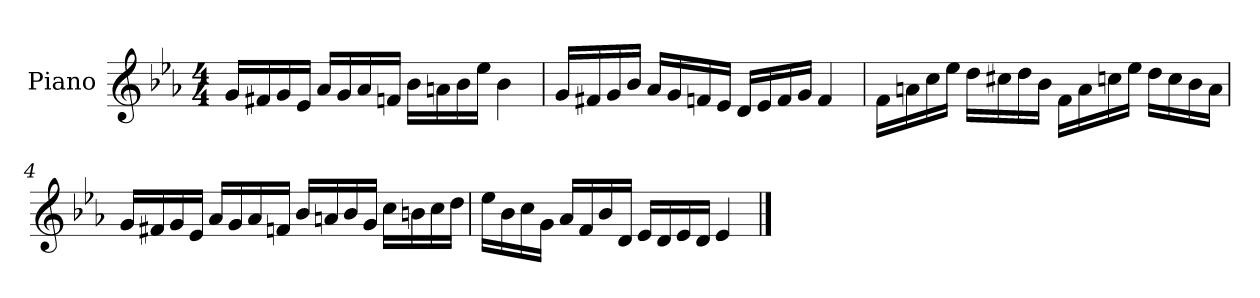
**kern
*part1
*staff1
*I"Piano
*I'Pno
*clefG2
*k[b-e-a-]
*M4/4
=1
16g/LL
16f#X/
16g/
16e-/JJ
16a-/LL
16g/
16a-/
16fn/JJ
16b-\LL
16an\
16b-\
16ee-\JJ
4b-\
=2
16g/LL
16f#X/
16g/
16b-/JJ
16a-/LL
16g/
16fn/
16e-/JJ
16d/LL
16e-/
16f/
16g/JJ
4f/
=3
16f\LL
16an\
16cc\
16ee-\JJ
16dd\LL
16cc#X\
16dd\
16b-\JJ
16f\LL
16a\
16ccn\
16ee-\JJ
16dd\LL
16cc\
16b-\
16a\JJ
=4
16g/LL
16f#X/
16g/
16e-/JJ
16a-/LL
16g/
16a-/
16fn/JJ
16b-/LL
16an/
16b-/
16g/JJ
16cc\LL
16bn\
16cc\
16dd\JJ
=5
16ee-\LL
16b-\
16cc\
16g\JJ
16a-/LL
16f/
16b-/
16d/JJ
16e-/LL
16d/
16e-/
16d/JJ
4e-/
==
*-
